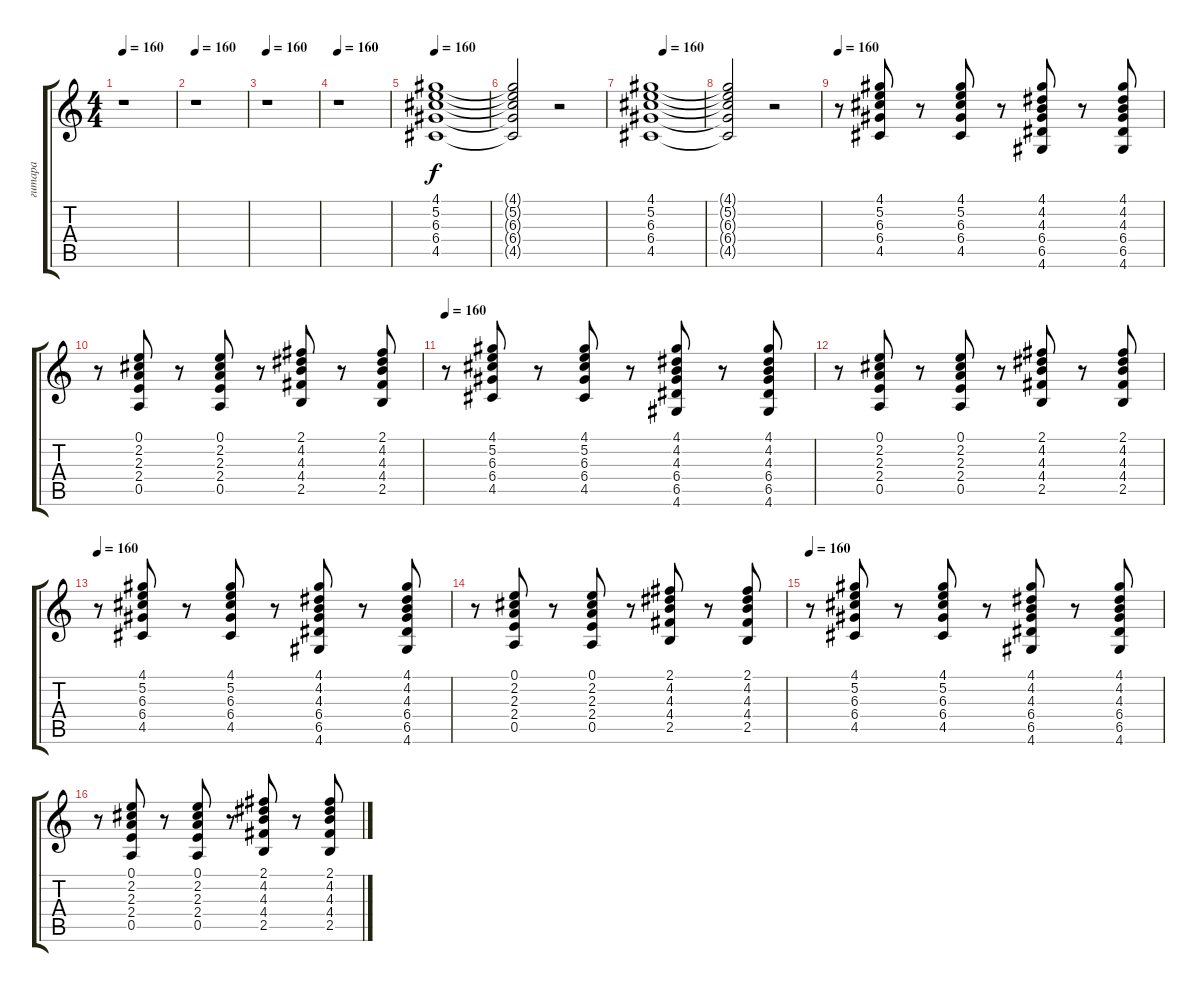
\track ("гитара" "гитара") {instrument acousticguitarnylon}
\staff {score tabs}
\tuning (E4 B3 G3 D3 A2 E2) {hide}
\ts (4 4)
\tempo 160
\clef g2
\ks c
r.1{dy f} |
\tempo 160
r.1 |
\tempo 160
r.1 |
\tempo 160
r.1 |
\tempo 160
(4.1 5.2 6.3 6.4 4.5).1 |
(4.1{t} 5.2{t} 6.3{t} 6.4{t} 4.5{t}).2 r.2 |
\tempo (160 0.25)
(4.1 5.2 6.3 6.4 4.5).1 |
(4.1{t} 5.2{t} 6.3{t} 6.4{t} 4.5{t}).2 r.2 |
\tempo 160
r.8 (4.1 5.2 6.3 6.4 4.5).8 r.8 (4.1 5.2 6.3 6.4 4.5).8 r.8 (4.1 4.2 4.3 6.4 6.5 4.6).8 r.8 (4.1 4.2 4.3 6.4 6.5 4.6).8 |
r.8 (0.1 2.2 2.3 2.4 0.5).8 r.8 (0.1 2.2 2.3 2.4 0.5).8 r.8 (2.1 4.2 4.3 4.4 2.5).8 r.8 (2.1 4.2 4.3 4.4 2.5).8 |
\tempo 160
r.8 (4.1 5.2 6.3 6.4 4.5).8 r.8 (4.1 5.2 6.3 6.4 4.5).8 r.8 (4.1 4.2 4.3 6.4 6.5 4.6).8 r.8 (4.1 4.2 4.3 6.4 6.5 4.6).8 |
r.8 (0.1 2.2 2.3 2.4 0.5).8 r.8 (0.1 2.2 2.3 2.4 0.5).8 r.8 (2.1 4.2 4.3 4.4 2.5).8 r.8 (2.1 4.2 4.3 4.4 2.5).8 |
\tempo 160
r.8 (4.1 5.2 6.3 6.4 4.5).8 r.8 (4.1 5.2 6.3 6.4 4.5).8 r.8 (4.1 4.2 4.3 6.4 6.5 4.6).8 r.8 (4.1 4.2 4.3 6.4 6.5 4.6).8 |
r.8 (0.1 2.2 2.3 2.4 0.5).8 r.8 (0.1 2.2 2.3 2.4 0.5).8 r.8 (2.1 4.2 4.3 4.4 2.5).8 r.8 (2.1 4.2 4.3 4.4 2.5).8 |
\tempo 160
r.8 (4.1 5.2 6.3 6.4 4.5).8 r.8 (4.1 5.2 6.3 6.4 4.5).8 r.8 (4.1 4.2 4.3 6.4 6.5 4.6).8 r.8 (4.1 4.2 4.3 6.4 6.5 4.6).8 |
r.8 (0.1 2.2 2.3 2.4 0.5).8 r.8 (0.1 2.2 2.3 2.4 0.5).8 r.8 (2.1 4.2 4.3 4.4 2.5).8 r.8 (2.1 4.2 4.3 4.4 2.5).8
